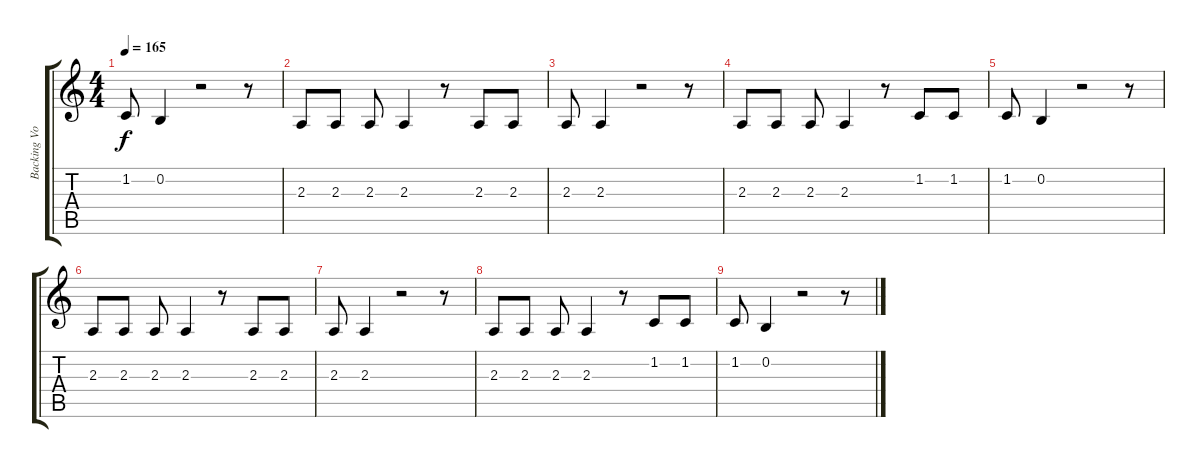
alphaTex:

\track ("Backing Vocals" "Backing Vo") {instrument lead2sawtooth}
\staff {score tabs}
\tuning (E4 B3 G3 D3 A2 E2) {hide}
\ts (4 4)
\tempo 165
\clef g2
\ks c
1.2.8{dy f} 0.2.4 r.2 r.8 |
2.3.8 2.3.8 2.3.8 2.3.4 r.8 2.3.8 2.3.8 |
2.3.8 2.3.4 r.2 r.8 |
2.3.8 2.3.8 2.3.8 2.3.4 r.8 1.2.8 1.2.8 |
1.2.8 0.2.4 r.2 r.8 |
2.3.8 2.3.8 2.3.8 2.3.4 r.8 2.3.8 2.3.8 |
2.3.8 2.3.4 r.2 r.8 |
2.3.8 2.3.8 2.3.8 2.3.4 r.8 1.2.8 1.2.8 |
1.2.8 0.2.4 r.2 r.8
